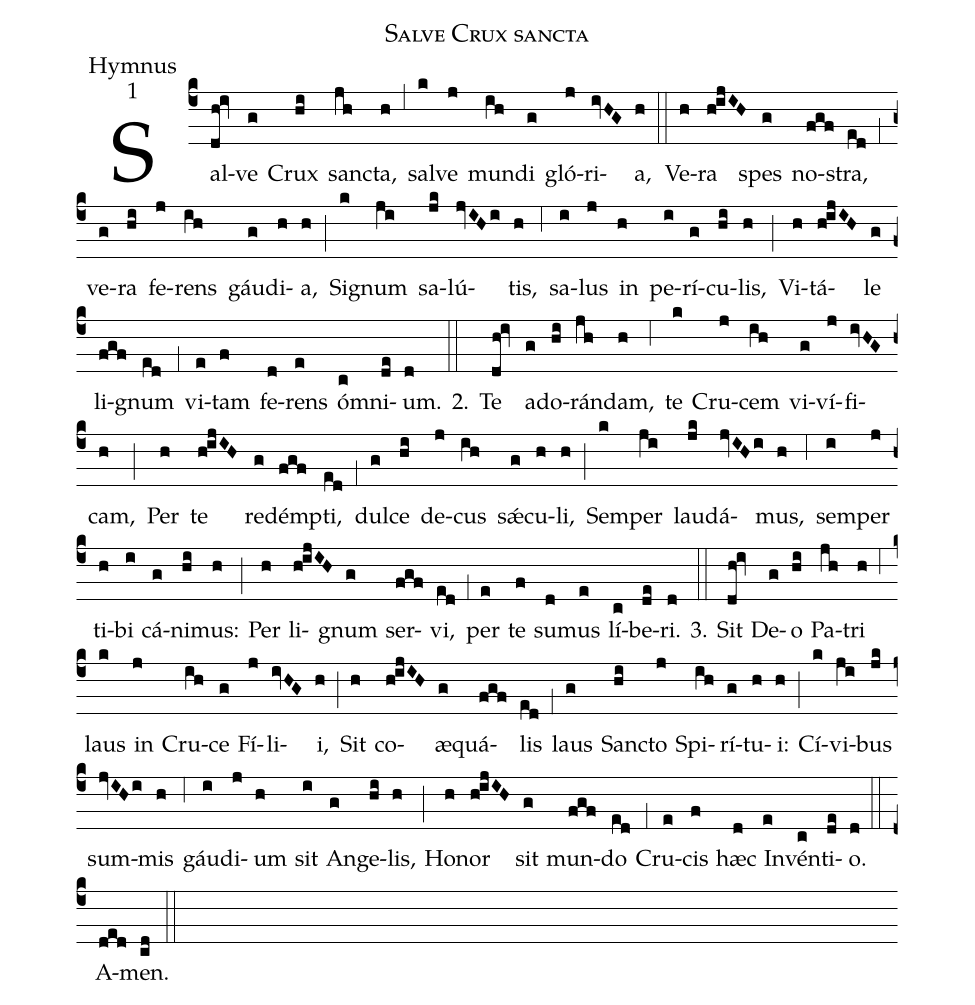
name:Salve Crux sancta;
office-part:Hymnus;
mode:1;
%%
(c4) Sal(dh!iv)ve(g) Crux(hi) san(jh)cta,(h) (,5) sal(k)ve(j) mun(ih)di(g) gló(j)ri(ivHG)a,(h) (::)
Ve(h)ra(h!ijIH) spes(g) no(fgf)stra,(ed) (,1) ve(g)ra(hi) fe(j)rens(ih) gáu(g)di(h)a,(h) (;) Si(k)gnum(ji) sa(jk)lú(jvIHi)tis,(h) (,6) sa(i)lus(j) in(h) pe(i)rí(g)cu(hi)lis,(h) (;) Vi(h)tá(h!ijIH)le(g) li(fgf)gnum(ed) (,1) vi(e)tam(f) fe(d)rens(e) ó(c)mni(de)um.(d) 2.(::) Te(dh!iv) a(g)do(hi)rán(jh)dam,(h) (,6) te(k) Cru(j)cem(ih) vi(g)ví(j)fi(ivHG)cam,(h) (;) Per(h) te(h!ijIH) re(g)démp(fgf)ti,(ed) (,1) dul(g)ce(hi) de(j)cus(ih) s{<sp>'ae</sp>}(g)cu(h)li,(h) (;) Sem(k)per(ji) lau(jk)dá(jvIHi)mus,(h) (,6) sem(i)per(j) ti(h)bi(i) cá(g)ni(hi)mus:(h) (;) Per(h) li(h!ijIH)gnum(g) ser(fgf)vi,(ed) (,1) per(e) te(f) su(d)mus(e) lí(c)be(de)ri.(d) 3.(::) Sit(dh!iv) De(g)o(hi) Pa(jh)tri(h) (,6) laus(k) in(j) Cru(ih)ce(g) Fí(j)li(ivHG)i,(h) (;) Sit(h) co(h!ijIH)æ(g)quá(fgf)lis(ed) (,1) laus(g) San(hi)cto(j) Spi(ih)rí(g)tu(h)i:(h) (;) Cí(k)vi(ji)bus(jk) sum(jvIHi)mis(h) (,6) gáu(i)di(j)um(h) sit(i) An(g)ge(hi)lis,(h) (;) Ho(h)nor(h!ijIH) sit(g) mun(fgf)do(ed) (,1) Cru(e)cis(f) hæc(d) In(e)vén(c)ti(de)o.(d) (::)
A(ded)men.(cd) (::)
